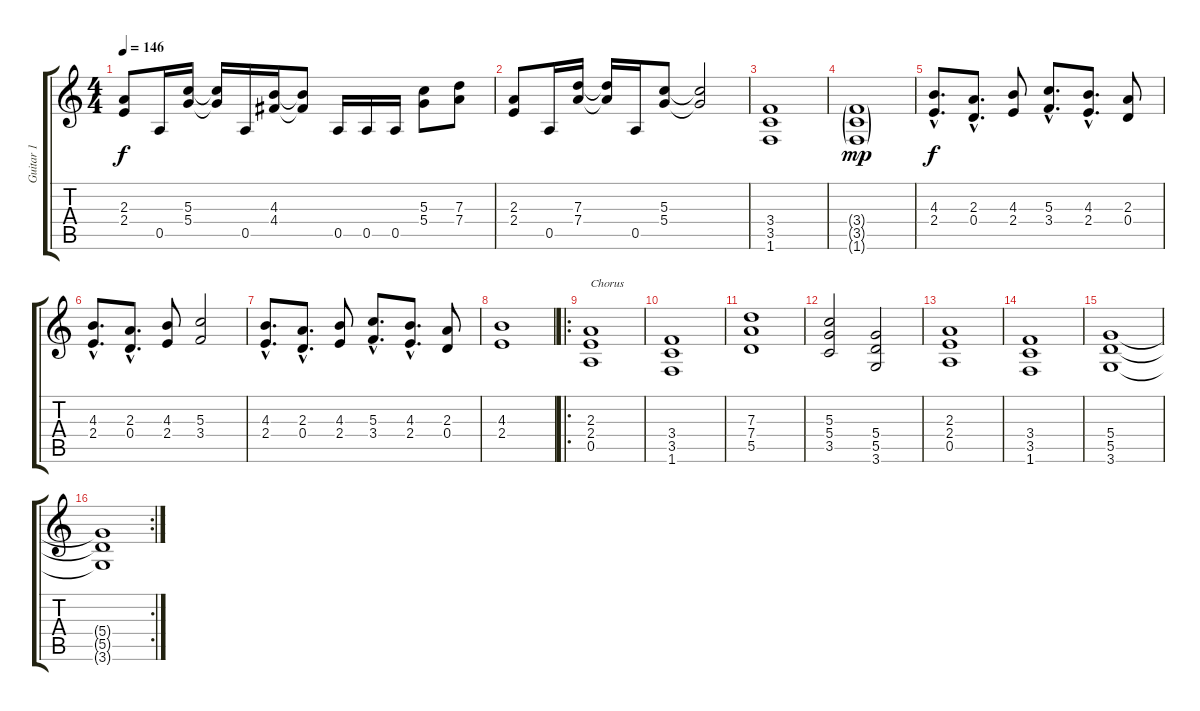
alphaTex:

\track ("Guitar 1" "Guitar 1") {instrument distortionguitar}
\staff {score tabs}
\tuning (E4 B3 G3 D3 A2 E2) {hide}
\ts (4 4)
\tempo 146
\clef g2
\ks c
(2.3 2.4).8{dy f} 0.5.16 (5.3 5.4).16 (5.3{t} 5.4{t}).16 0.5.16 (4.3 4.4).16 (4.3{t} 4.4{t}).8 0.5.16 0.5.16 0.5.16 (5.3 5.4).8 (7.3 7.4).8 |
(2.3 2.4).8 0.5.16 (7.3 7.4).16 (7.3{t} 7.4{t}).16 0.5.16 (5.3 5.4).8 (5.3{t} 5.4{t}).2 |
(3.4 3.5 1.6).1 |
(3.4{g} 3.5{g} 1.6{g}).1{dy mp} |
(4.3{hac} 2.4{hac}).8{d dy f} (2.3{hac} 0.4{hac}).8{d} (4.3 2.4).8 (5.3{hac} 3.4{hac}).8{d} (4.3{hac} 2.4{hac}).8{d} (2.3 0.4).8 |
(4.3{hac} 2.4{hac}).8{d} (2.3{hac} 0.4{hac}).8{d} (4.3 2.4).8 (5.3 3.4).2 |
(4.3{hac} 2.4{hac}).8{d} (2.3{hac} 0.4{hac}).8{d} (4.3 2.4).8 (5.3{hac} 3.4{hac}).8{d} (4.3{hac} 2.4{hac}).8{d} (2.3 0.4).8 |
(4.3 2.4).1 |
\ro
(2.3 2.4 0.5).1{txt "Chorus"} |
(3.4 3.5 1.6).1 |
(7.3 7.4 5.5).1 |
(5.3 5.4 3.5).2 (5.4 5.5 3.6).2 |
(2.3 2.4 0.5).1 |
(3.4 3.5 1.6).1 |
(5.4 5.5 3.6).1 |
\rc 2
(5.4{t} 5.5{t} 3.6{t}).1
